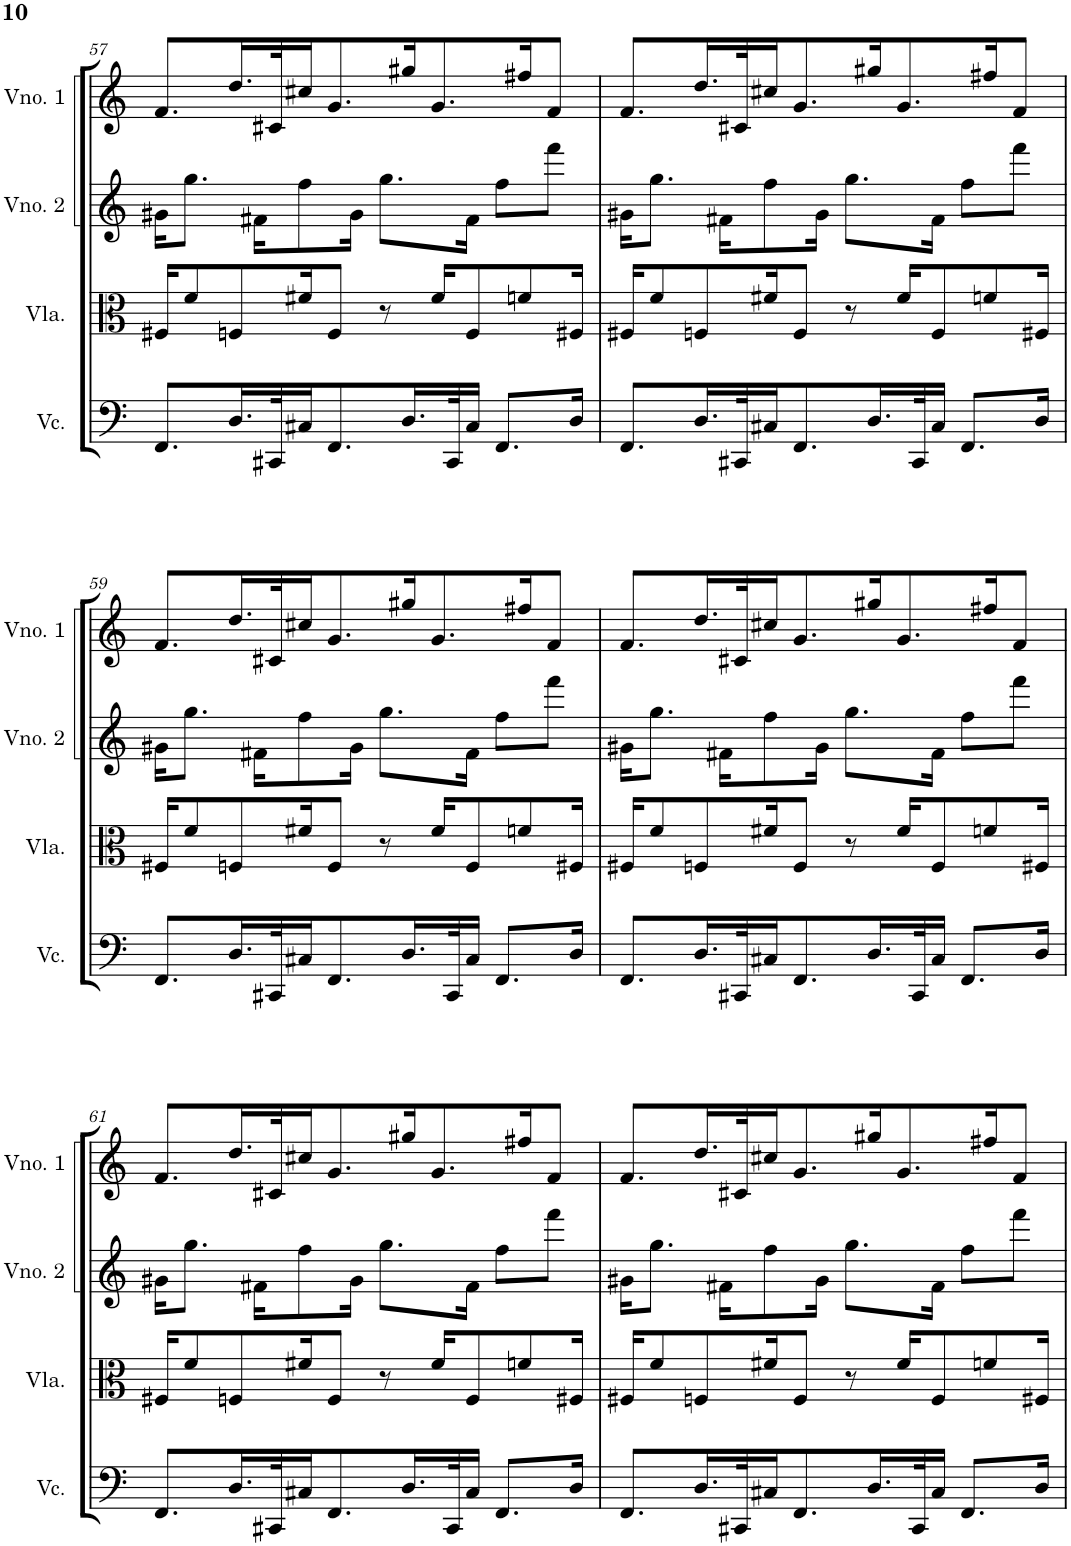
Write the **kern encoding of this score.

**kern	**kern	**kern	**kern
*part4	*part3	*part2	*part1
*staff4	*staff3	*staff2	*staff1
*I"Violoncelo	*I"Viola	*I"Violino 2	*I"Violino 1
*I'Vc.	*I'Vla.	*I'Vno. 2	*I'Vno. 1
!!LO:PB:g=z
*clefF4	*clefC3	*clefG2	*clefG2
*k[]	*k[]	*k[]	*k[]
*M4/4	*M4/4	*M4/4	*M4/4
=57	=57	=57	=57
8.FF/L	16F#X/KL	16g#X\KL	8.f/L
.	8f/	8.gg\J	.
16.D/L	8Fn/	.	16.dd/L
.	.	16f#X\KL	.
32CC#X/K	.	.	32c#X/K
16C#X/J	16f#X/K	8ff\	16cc#X/J
8.FF/	8F/J	.	8.g/
.	.	16g#\Jk	.
.	8r	8.gg\L	.
16.D/L	.	.	16gg#X/K
.	16f#/KL	.	8.g/
32CC#/K	.	.	.
16C#/JJ	8F/	16f#\Jk	.
8.FF/L	.	8ff\L	.
.	8fn/	.	16ff#X/K
.	.	8fff\J	8f/J
16D/Jk	16F#X/Jk	.	.
=58	=58	=58	=58
8.FF/L	16F#X/KL	16g#X\KL	8.f/L
.	8f/	8.gg\J	.
16.D/L	8Fn/	.	16.dd/L
.	.	16f#X\KL	.
32CC#X/K	.	.	32c#X/K
16C#X/J	16f#X/K	8ff\	16cc#X/J
8.FF/	8F/J	.	8.g/
.	.	16g#\Jk	.
.	8r	8.gg\L	.
16.D/L	.	.	16gg#X/K
.	16f#/KL	.	8.g/
32CC#/K	.	.	.
16C#/JJ	8F/	16f#\Jk	.
8.FF/L	.	8ff\L	.
.	8fn/	.	16ff#X/K
.	.	8fff\J	8f/J
16D/Jk	16F#X/Jk	.	.
!!LO:LB:g=z
=59	=59	=59	=59
8.FF/L	16F#X/KL	16g#X\KL	8.f/L
.	8f/	8.gg\J	.
16.D/L	8Fn/	.	16.dd/L
.	.	16f#X\KL	.
32CC#X/K	.	.	32c#X/K
16C#X/J	16f#X/K	8ff\	16cc#X/J
8.FF/	8F/J	.	8.g/
.	.	16g#\Jk	.
.	8r	8.gg\L	.
16.D/L	.	.	16gg#X/K
.	16f#/KL	.	8.g/
32CC#/K	.	.	.
16C#/JJ	8F/	16f#\Jk	.
8.FF/L	.	8ff\L	.
.	8fn/	.	16ff#X/K
.	.	8fff\J	8f/J
16D/Jk	16F#X/Jk	.	.
=60	=60	=60	=60
8.FF/L	16F#X/KL	16g#X\KL	8.f/L
.	8f/	8.gg\J	.
16.D/L	8Fn/	.	16.dd/L
.	.	16f#X\KL	.
32CC#X/K	.	.	32c#X/K
16C#X/J	16f#X/K	8ff\	16cc#X/J
8.FF/	8F/J	.	8.g/
.	.	16g#\Jk	.
.	8r	8.gg\L	.
16.D/L	.	.	16gg#X/K
.	16f#/KL	.	8.g/
32CC#/K	.	.	.
16C#/JJ	8F/	16f#\Jk	.
8.FF/L	.	8ff\L	.
.	8fn/	.	16ff#X/K
.	.	8fff\J	8f/J
16D/Jk	16F#X/Jk	.	.
!!LO:LB:g=z
=61	=61	=61	=61
8.FF/L	16F#X/KL	16g#X\KL	8.f/L
.	8f/	8.gg\J	.
16.D/L	8Fn/	.	16.dd/L
.	.	16f#X\KL	.
32CC#X/K	.	.	32c#X/K
16C#X/J	16f#X/K	8ff\	16cc#X/J
8.FF/	8F/J	.	8.g/
.	.	16g#\Jk	.
.	8r	8.gg\L	.
16.D/L	.	.	16gg#X/K
.	16f#/KL	.	8.g/
32CC#/K	.	.	.
16C#/JJ	8F/	16f#\Jk	.
8.FF/L	.	8ff\L	.
.	8fn/	.	16ff#X/K
.	.	8fff\J	8f/J
16D/Jk	16F#X/Jk	.	.
=62	=62	=62	=62
8.FF/L	16F#X/KL	16g#X\KL	8.f/L
.	8f/	8.gg\J	.
16.D/L	8Fn/	.	16.dd/L
.	.	16f#X\KL	.
32CC#X/K	.	.	32c#X/K
16C#X/J	16f#X/K	8ff\	16cc#X/J
8.FF/	8F/J	.	8.g/
.	.	16g#\Jk	.
.	8r	8.gg\L	.
16.D/L	.	.	16gg#X/K
.	16f#/KL	.	8.g/
32CC#/K	.	.	.
16C#/JJ	8F/	16f#\Jk	.
8.FF/L	.	8ff\L	.
.	8fn/	.	16ff#X/K
.	.	8fff\J	8f/J
16D/Jk	16F#X/Jk	.	.
=	=	=	=
*-	*-	*-	*-
